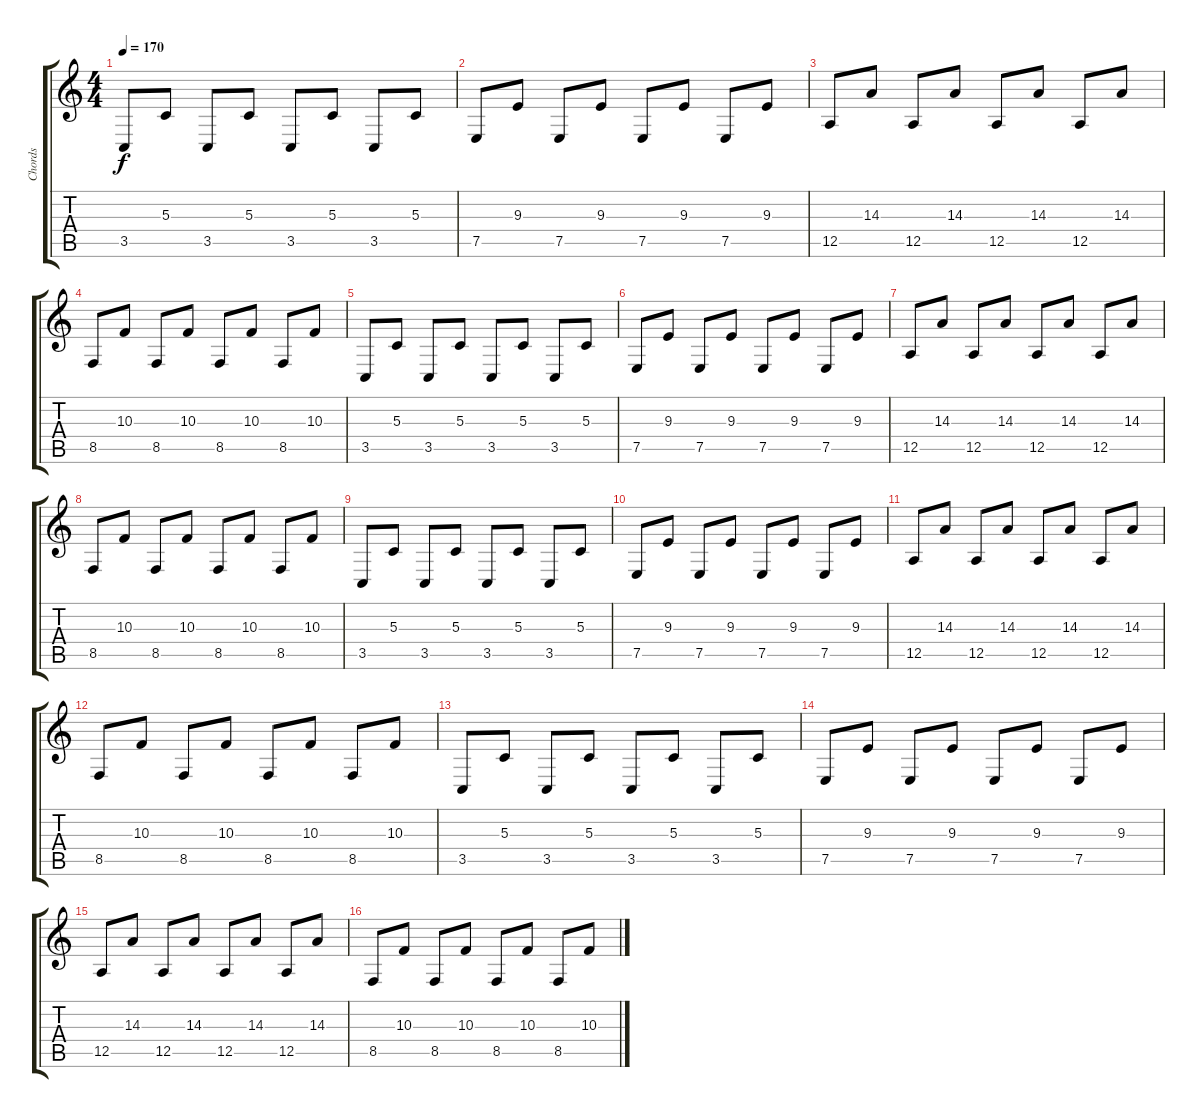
\track ("Chords" "Chords") {instrument lead2sawtooth}
\staff {score tabs}
\tuning (E4 B3 G3 D3 A2 E2) {hide}
\ts (4 4)
\tempo 170
\clef g2
\ks c
3.5.8{dy f} 5.3.8 3.5.8 5.3.8 3.5.8 5.3.8 3.5.8 5.3.8 |
7.5.8 9.3.8 7.5.8 9.3.8 7.5.8 9.3.8 7.5.8 9.3.8 |
12.5.8 14.3.8 12.5.8 14.3.8 12.5.8 14.3.8 12.5.8 14.3.8 |
8.5.8 10.3.8 8.5.8 10.3.8 8.5.8 10.3.8 8.5.8 10.3.8 |
3.5.8 5.3.8 3.5.8 5.3.8 3.5.8 5.3.8 3.5.8 5.3.8 |
7.5.8 9.3.8 7.5.8 9.3.8 7.5.8 9.3.8 7.5.8 9.3.8 |
12.5.8 14.3.8 12.5.8 14.3.8 12.5.8 14.3.8 12.5.8 14.3.8 |
8.5.8 10.3.8 8.5.8 10.3.8 8.5.8 10.3.8 8.5.8 10.3.8 |
3.5.8 5.3.8 3.5.8 5.3.8 3.5.8 5.3.8 3.5.8 5.3.8 |
7.5.8 9.3.8 7.5.8 9.3.8 7.5.8 9.3.8 7.5.8 9.3.8 |
12.5.8 14.3.8 12.5.8 14.3.8 12.5.8 14.3.8 12.5.8 14.3.8 |
8.5.8 10.3.8 8.5.8 10.3.8 8.5.8 10.3.8 8.5.8 10.3.8 |
3.5.8 5.3.8 3.5.8 5.3.8 3.5.8 5.3.8 3.5.8 5.3.8 |
7.5.8 9.3.8 7.5.8 9.3.8 7.5.8 9.3.8 7.5.8 9.3.8 |
12.5.8 14.3.8 12.5.8 14.3.8 12.5.8 14.3.8 12.5.8 14.3.8 |
8.5.8 10.3.8 8.5.8 10.3.8 8.5.8 10.3.8 8.5.8 10.3.8
